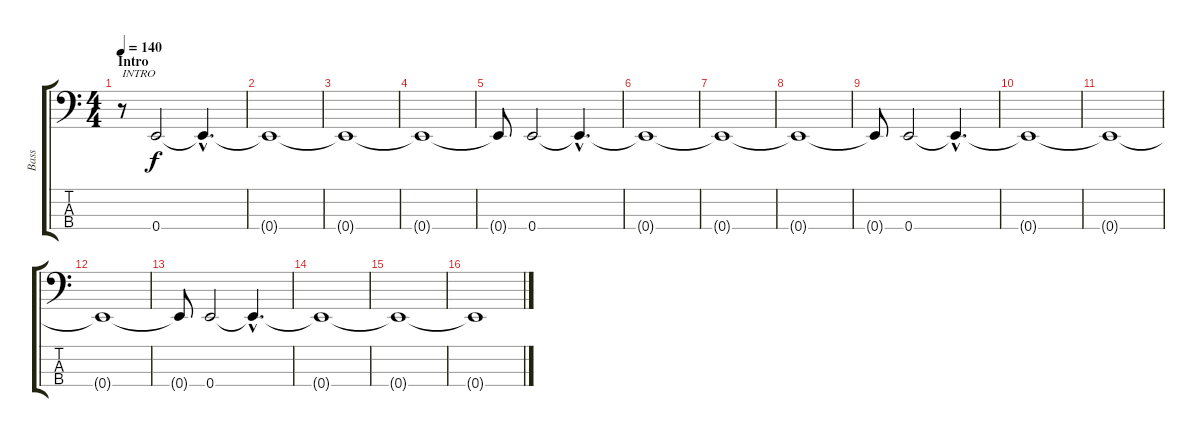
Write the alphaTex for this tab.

\track ("Bass" "Bass") {instrument electricbasspick}
\staff {score tabs}
\tuning (G2 D2 A1 E1) {hide}
\ts (4 4)
\section ("" "Intro")
\tempo 140
\clef f4
\ks c
r.8{txt "INTRO " dy f instrument electricbasspick} 0.4.2 0.4{hac t}.4{d} |
0.4{t}.1 |
0.4{t}.1 |
0.4{t}.1 |
0.4{t}.8 0.4.2 0.4{hac t}.4{d} |
0.4{t}.1 |
0.4{t}.1 |
0.4{t}.1 |
0.4{t}.8 0.4.2 0.4{hac t}.4{d} |
0.4{t}.1 |
0.4{t}.1 |
0.4{t}.1 |
0.4{t}.8 0.4.2 0.4{hac t}.4{d} |
0.4{t}.1 |
0.4{t}.1 |
0.4{t}.1
